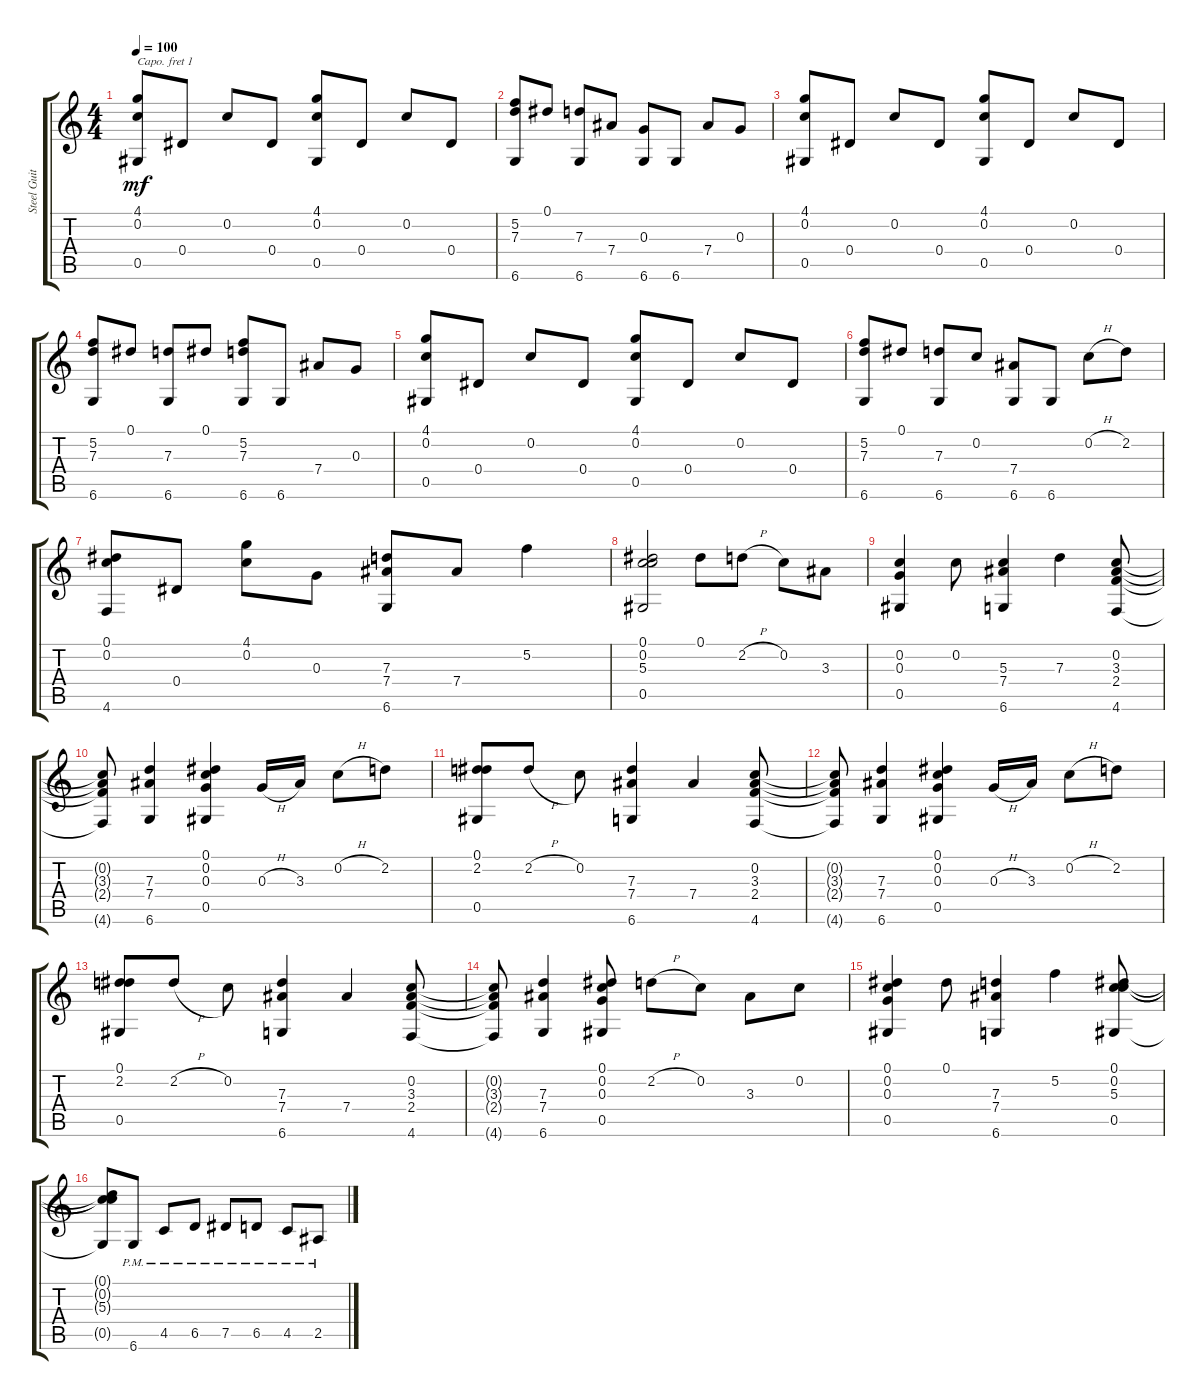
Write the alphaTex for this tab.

\track ("Steel Guitar" "Steel Guit") {instrument acousticguitarsteel}
\staff {score tabs}
\capo 1
\tuning (D4 B3 Gb3 D3 G2 C2) {hide}
\ts (4 4)
\tempo 100
\clef g2
\ks c
(4.1 0.2 0.5).8{dy mf} 0.4.8 0.2.8 0.4.8 (4.1 0.2 0.5).8 0.4.8 0.2.8 0.4.8 |
(5.2 7.3 6.6).8 0.1.8 (7.3 6.6).8 7.4.8 (0.3 6.6).8 6.6.8 7.4.8 0.3.8 |
(4.1 0.2 0.5).8 0.4.8 0.2.8 0.4.8 (4.1 0.2 0.5).8 0.4.8 0.2.8 0.4.8 |
(5.2 7.3 6.6).8 0.1.8 (7.3 6.6).8 0.1.8 (5.2 7.3 6.6).8 6.6.8 7.4.8 0.3.8 |
(4.1 0.2 0.5).8 0.4.8 0.2.8 0.4.8 (4.1 0.2 0.5).8 0.4.8 0.2.8 0.4.8 |
(5.2 7.3 6.6).8 0.1.8 (7.3 6.6).8 0.2.8 (7.4 6.6).8 6.6.8 0.2{h}.8 2.2.8 |
(0.1 0.2 4.6).8 0.4.8 (4.1 0.2).8 0.3.8 (7.3 7.4 6.6).8 7.4.8 5.2.4 |
(0.1 0.2 5.3 0.5).2 0.1.8 2.2{h}.8 0.2.8 3.3.8 |
(0.2 0.3 0.5).4 0.2.8 (5.3 7.4 6.6).4 7.3.4 (0.2 3.3 2.4 4.6).8 |
(0.2{t} 3.3{t} 2.4{t} 4.6{t}).8 (7.3 7.4 6.6).4 (0.1 0.2 0.3 0.5).4 0.3{h}.16 3.3.16 0.2{h}.8 2.2.8 |
(0.1 2.2 0.5).8 2.2{h}.8 0.2.8 (7.3 7.4 6.6).4 7.4.4 (0.2 3.3 2.4 4.6).8 |
(0.2{t} 3.3{t} 2.4{t} 4.6{t}).8 (7.3 7.4 6.6).4 (0.1 0.2 0.3 0.5).4 0.3{h}.16 3.3.16 0.2{h}.8 2.2.8 |
(0.1 2.2 0.5).8 2.2{h}.8 0.2.8 (7.3 7.4 6.6).4 7.4.4 (0.2 3.3 2.4 4.6).8 |
(0.2{t} 3.3{t} 2.4{t} 4.6{t}).8 (7.3 7.4 6.6).4 (0.1 0.2 0.3 0.5).8 2.2{h}.8 0.2.8 3.3.8 0.2.8 |
(0.1 0.2 0.3 0.5).4 0.1.8 (7.3 7.4 6.6).4 5.2.4 (0.1 0.2 5.3 0.5).8 |
(0.1{t} 0.2{t} 5.3{t} 0.5{t}).8 6.6{pm}.8 4.5{pm}.8 6.5{pm}.8 7.5{pm}.8 6.5{pm}.8 4.5{pm}.8 2.5{pm}.8
